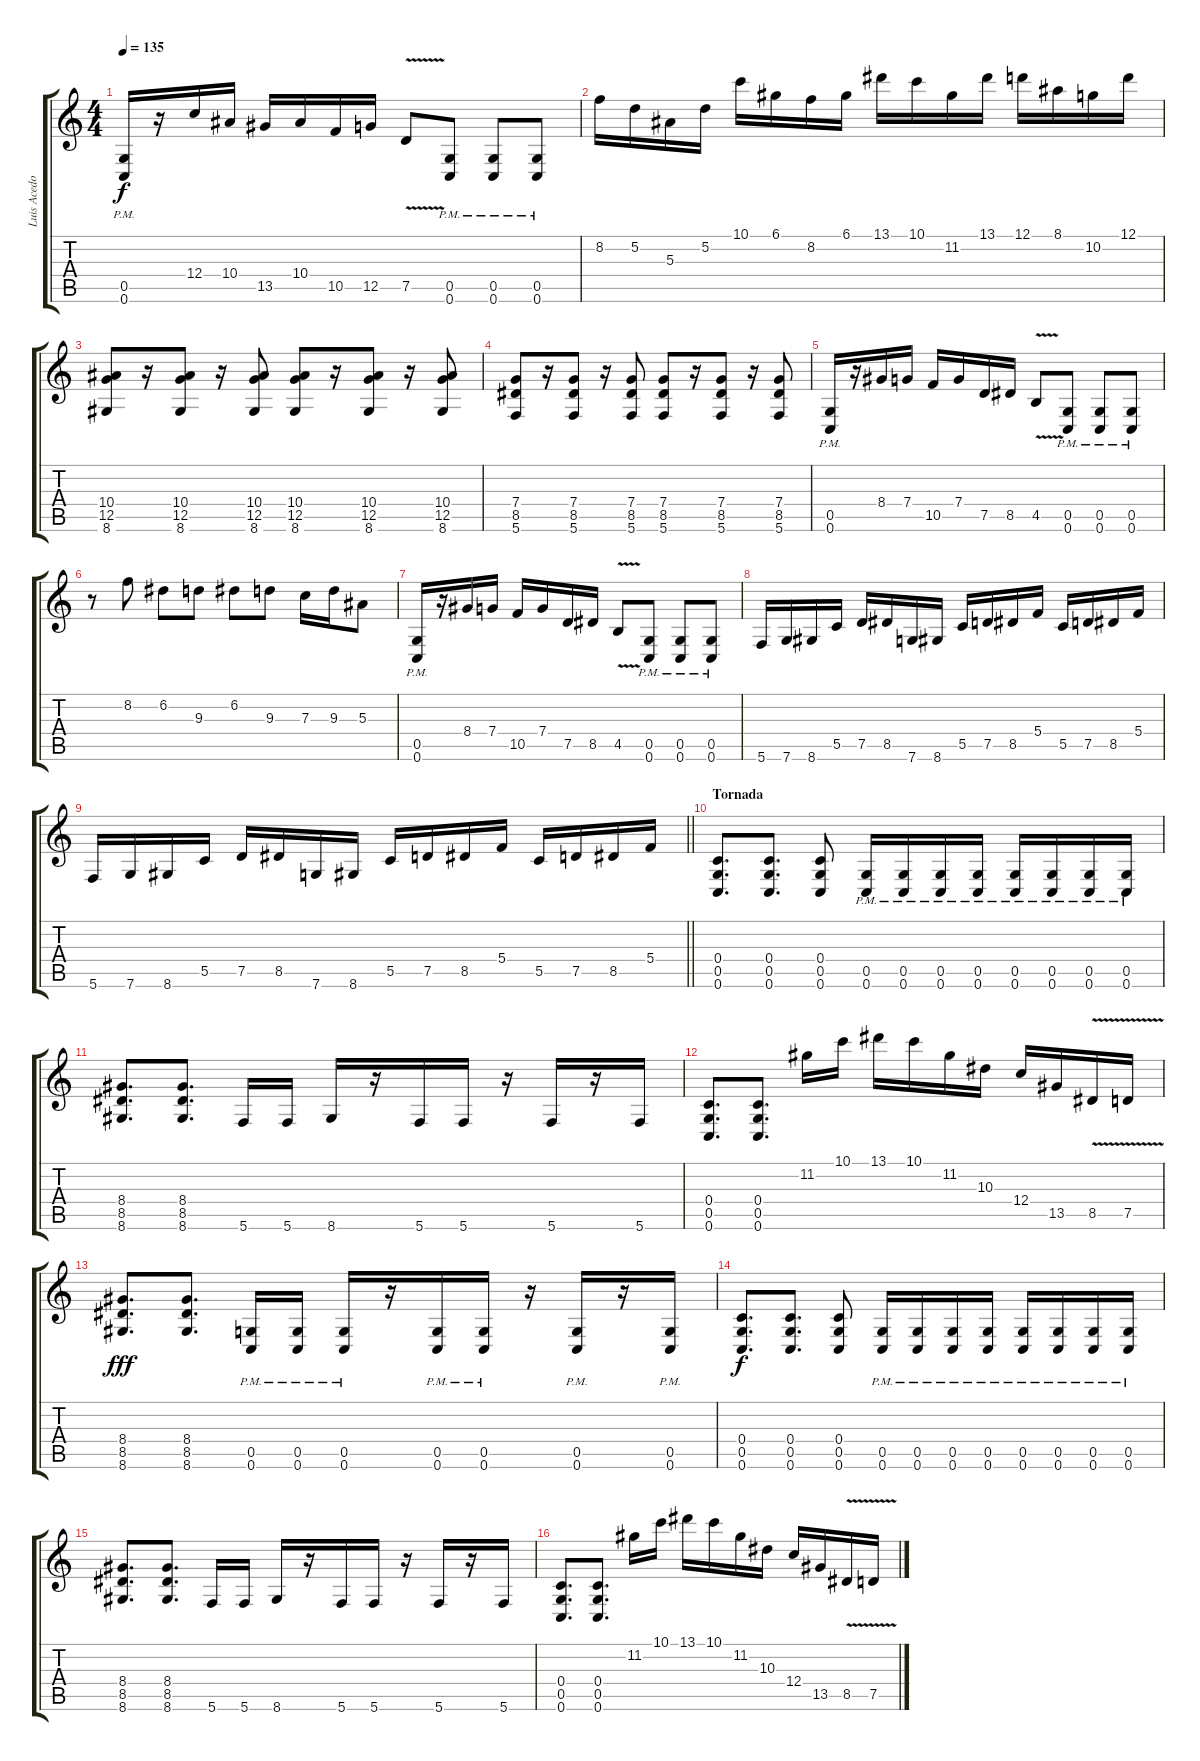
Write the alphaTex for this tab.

\track ("Luis Acedo" "Luis Acedo") {instrument distortionguitar}
\staff {score tabs}
\tuning (D4 A3 F3 C3 G2 C2) {hide}
\ts (4 4)
\tempo 135
\clef g2
\ks c
(0.5{pm} 0.6{pm}).16{dy f} r.16 12.4.16 10.4.16 13.5.16 10.4.16 10.5.16 12.5.16 7.5{v}.8 (0.5{pm} 0.6{pm}).8 (0.5{pm} 0.6{pm}).8 (0.5{pm} 0.6{pm}).8 |
8.2.16 5.2.16 5.3.16 5.2.16 10.1.16 6.1.16 8.2.16 6.1.16 13.1.16 10.1.16 11.2.16 13.1.16 12.1.16 8.1.16 10.2.16 12.1.16 |
(10.4 12.5 8.6).8 r.16 (10.4 12.5 8.6).8 r.16 (10.4 12.5 8.6).8 (10.4 12.5 8.6).8 r.16 (10.4 12.5 8.6).8 r.16 (10.4 12.5 8.6).8 |
(7.4 8.5 5.6).8 r.16 (7.4 8.5 5.6).8 r.16 (7.4 8.5 5.6).8 (7.4 8.5 5.6).8 r.16 (7.4 8.5 5.6).8 r.16 (7.4 8.5 5.6).8 |
(0.5{pm} 0.6{pm}).16 r.16 8.4.16 7.4.16 10.5.16 7.4.16 7.5.16 8.5.16 4.5{v}.8 (0.5{pm} 0.6{pm}).8 (0.5{pm} 0.6{pm}).8 (0.5{pm} 0.6{pm}).8 |
r.8 8.2.8 6.2.8 9.3.8 6.2.8 9.3.8 7.3.16 9.3.16 5.3.8 |
(0.5{pm} 0.6{pm}).16 r.16 8.4.16 7.4.16 10.5.16 7.4.16 7.5.16 8.5.16 4.5{v}.8 (0.5{pm} 0.6{pm}).8 (0.5{pm} 0.6{pm}).8 (0.5{pm} 0.6{pm}).8 |
5.6.16 7.6.16 8.6.16 5.5.16 7.5.16 8.5.16 7.6.16 8.6.16 5.5.16 7.5.16 8.5.16 5.4.16 5.5.16 7.5.16 8.5.16 5.4.16 |
\barLineRight lightlight
5.6.16 7.6.16 8.6.16 5.5.16 7.5.16 8.5.16 7.6.16 8.6.16 5.5.16 7.5.16 8.5.16 5.4.16 5.5.16 7.5.16 8.5.16 5.4.16 |
\section ("" "Tornada")
(0.4 0.5 0.6).8{d} (0.4 0.5 0.6).8{d} (0.4 0.5 0.6).8 (0.5{pm} 0.6{pm}).16 (0.5{pm} 0.6{pm}).16 (0.5{pm} 0.6{pm}).16 (0.5{pm} 0.6{pm}).16 (0.5{pm} 0.6{pm}).16 (0.5{pm} 0.6{pm}).16 (0.5{pm} 0.6{pm}).16 (0.5{pm} 0.6{pm}).16 |
(8.4 8.5 8.6).8{d} (8.4 8.5 8.6).8{d} 5.6.16 5.6.16 8.6.16 r.16 5.6.16 5.6.16 r.16 5.6.16 r.16 5.6.16 |
(0.4 0.5 0.6).8{d} (0.4 0.5 0.6).8{d} 11.2.16 10.1.16 13.1.16 10.1.16 11.2.16 10.3.16 12.4.16 13.5.16 8.5{v}.16 7.5{v}.16 |
(8.4 8.5 8.6).8{d dy fff} (8.4 8.5 8.6).8{d} (0.5{pm} 0.6{pm}).16 (0.5{pm} 0.6{pm}).16 (0.5{pm} 0.6{pm}).16 r.16 (0.5{pm} 0.6{pm}).16 (0.5{pm} 0.6{pm}).16 r.16 (0.5{pm} 0.6{pm}).16 r.16 (0.5{pm} 0.6{pm}).16 |
(0.4 0.5 0.6).8{d dy f} (0.4 0.5 0.6).8{d} (0.4 0.5 0.6).8 (0.5{pm} 0.6{pm}).16 (0.5{pm} 0.6{pm}).16 (0.5{pm} 0.6{pm}).16 (0.5{pm} 0.6{pm}).16 (0.5{pm} 0.6{pm}).16 (0.5{pm} 0.6{pm}).16 (0.5{pm} 0.6{pm}).16 (0.5{pm} 0.6{pm}).16 |
(8.4 8.5 8.6).8{d} (8.4 8.5 8.6).8{d} 5.6.16 5.6.16 8.6.16 r.16 5.6.16 5.6.16 r.16 5.6.16 r.16 5.6.16 |
(0.4 0.5 0.6).8{d} (0.4 0.5 0.6).8{d} 11.2.16 10.1.16 13.1.16 10.1.16 11.2.16 10.3.16 12.4.16 13.5.16 8.5{v}.16 7.5{v}.16
